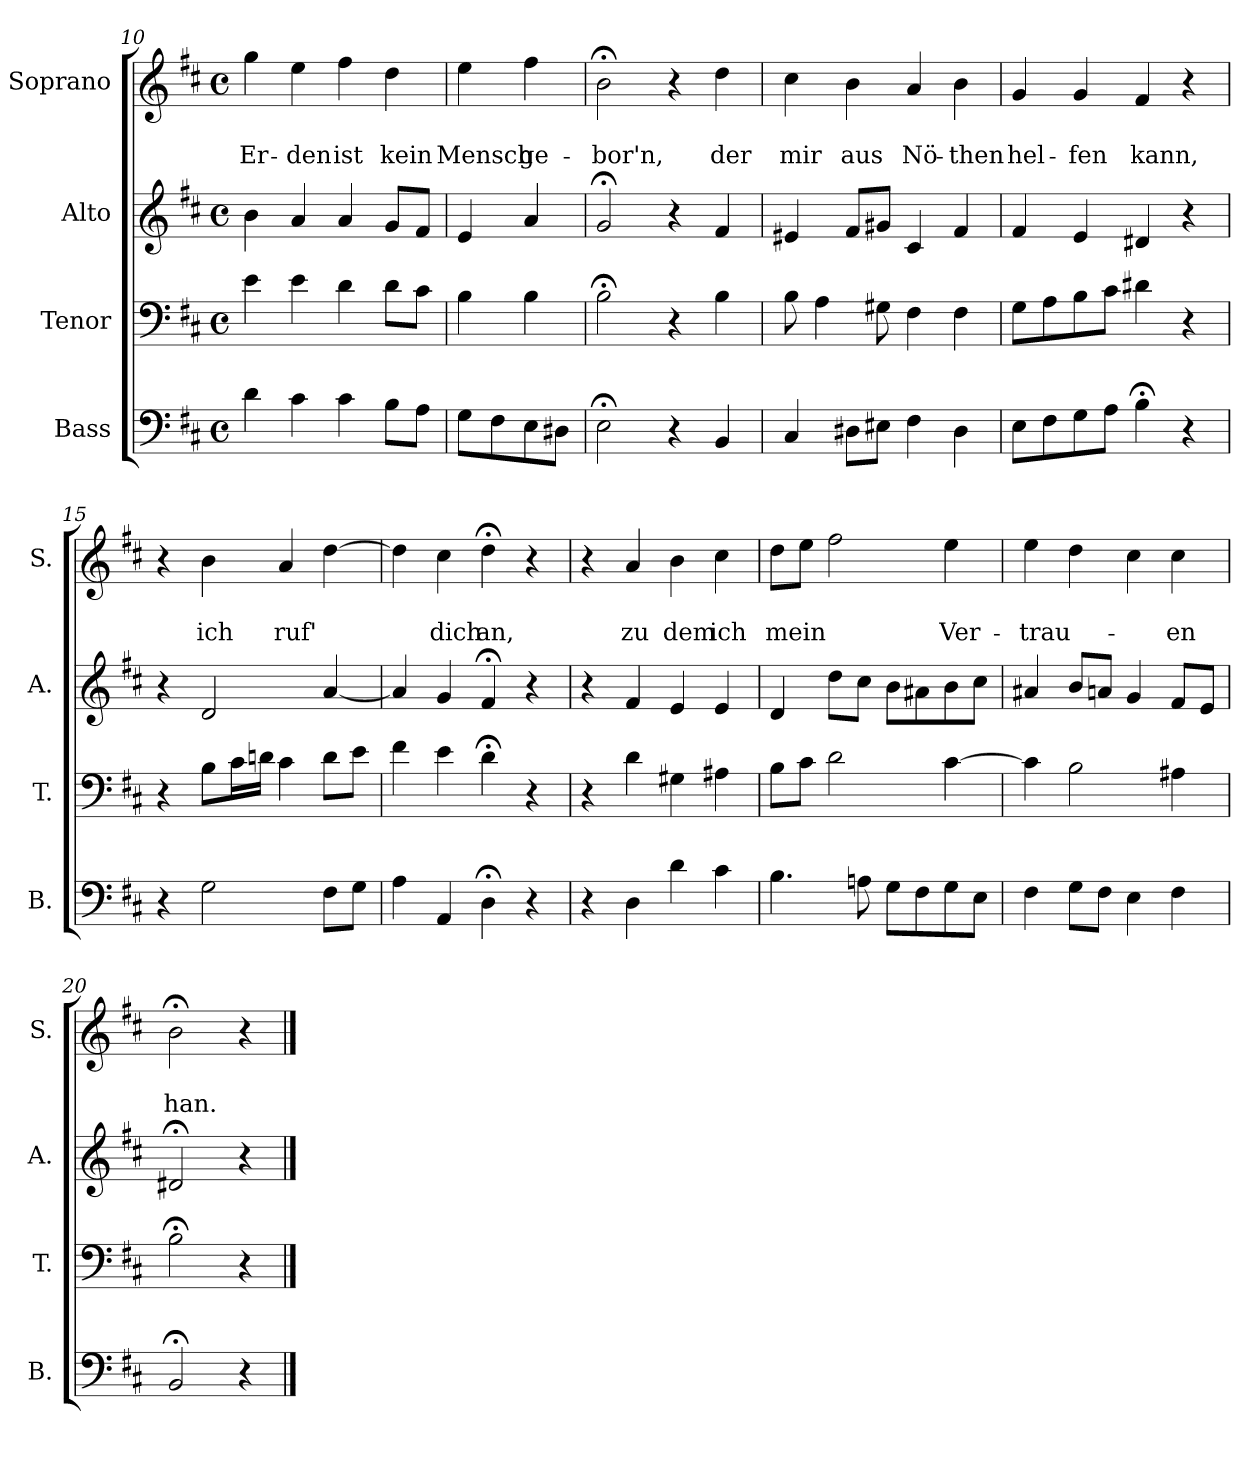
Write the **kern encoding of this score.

**kern	**kern	**kern	**kern	**text	**text
*part4	*part3	*part2	*part1	*part1	*part1
*staff4	*staff3	*staff2	*staff1	*staff1	*staff1
*I"Bass	*I"Tenor	*I"Alto	*I"Soprano	*	*
*I'B.	*I'T.	*I'A.	*I'S.	*	*
*clefF4	*clefF4	*clefG2	*clefG2	*	*
*k[f#c#]	*k[f#c#]	*k[f#c#]	*k[f#c#]	*	*
*D:	*D:	*D:	*b:	*	*
*M4/4	*M4/4	*M4/4	*M4/4	*	*
*met(c)	*met(c)	*met(c)	*met(c)	*	*
=10	=10	=10	=10	=10	=10
4d\	4e\	4b\	4gg\	.	Er-
4c#\	4e\	4a/	4ee\	.	-den
4c#\	4d\	4a/	4ff#\	.	ist
8B\L	8d\L	8g/L	4dd\	.	kein
8A\J	8c#\J	8f#/J	.	.	.
=14	=14	=14	=14	=14	=14
8G\L	4B\	4e/	4ee\	.	Mensch
8F#\	.	.	.	.	.
8E\	4B\	4a/	4ff#\	.	ge-
8D#X\J	.	.	.	.	.
=12	=12	=12	=12	=12	=12
2E;<\	2B;<\	2g;</	2b;<\	.	-bor'n,
4r	4r	4r	4r	.	.
4BB/	4B\	4f#/	4dd\	.	der
=13	=13	=13	=13	=13	=13
4C#/	8B\	4e#X/	4cc#\	.	mir
.	4A\	.	.	.	.
8D#X\L	.	8f#/L	4b\	.	aus
8E#X\J	8G#X\	8g#X/J	.	.	.
4F#\	4F#\	4c#/	4a/	.	Nö-
4D#\	4F#\	4f#/	4b\	.	-then
=14	=14	=14	=14	=14	=14
8E\L	8G\L	4f#/	4g/	.	hel-
8F#\	8A\	.	.	.	.
8G\	8B\	4e/	4g/	.	-fen
8A\J	8c#\J	.	.	.	.
4B;<\	4d#X\	4d#X/	4f#/	.	kann,
4r	4r	4r	4r	.	.
!!LO:LB:g=z
=15	=15	=15	=15	=15	=15
4r	4r	4r	4r	.	.
2G\	8B\L	2d/	4b\	.	ich
.	16c#\L	.	.	.	.
.	16dn\JJ	.	.	.	.
.	4c#\	.	4a/	.	ruf'
8F#\L	8d\L	[4a/	[4dd\	.	.
8G\J	8e\J	.	.	.	.
=16	=16	=16	=16	=16	=16
4A\	4f#\	4a/]	4dd\]	.	.
4AA/	4e\	4g/	4cc#\	.	-dich
4D;<\	4d;<\	4f#;</	4dd;<\	.	an,
4r	4r	4r	4r	.	.
=17	=17	=17	=17	=17	=17
4r	4r	4r	4r	.	.
4D\	4d\	4f#/	4a/	.	zu
4d\	4G#X\	4e/	4b\	.	dem
4c#\	4A#X\	4e/	4cc#\	.	ich
=18	=18	=18	=18	=18	=18
4.B\	8B\L	4d/	8dd\L	.	mein
.	8c#\J	.	8ee\J	.	.
.	2d\	8dd\L	2ff#\	.	.
8An\	.	8cc#\J	.	.	.
8G\L	.	8b\L	.	.	.
8F#\	.	8a#X\	.	.	.
8G\	[4c#\	8b\	4ee\	.	Ver-
8E\J	.	8cc#\J	.	.	.
=19	=19	=19	=19	=19	=19
4F#\	4c#\]	4a#X/	4ee\	.	-trau-
8G\L	2B\	8b/L	4dd\	.	.
8F#\J	.	8an/J	.	.	.
4E\	.	4g/	4cc#\	.	.
4F#\	4A#X\	8f#/L	4cc#\	.	-en
.	.	8e/J	.	.	.
=20	=20	=20	=20	=20	=20
2BB;</	2B;<\	2d#X;</	2b;<\	.	han.
4r	4r	4r	4r	.	.
==	==	==	==	==	==
*-	*-	*-	*-	*-	*-
